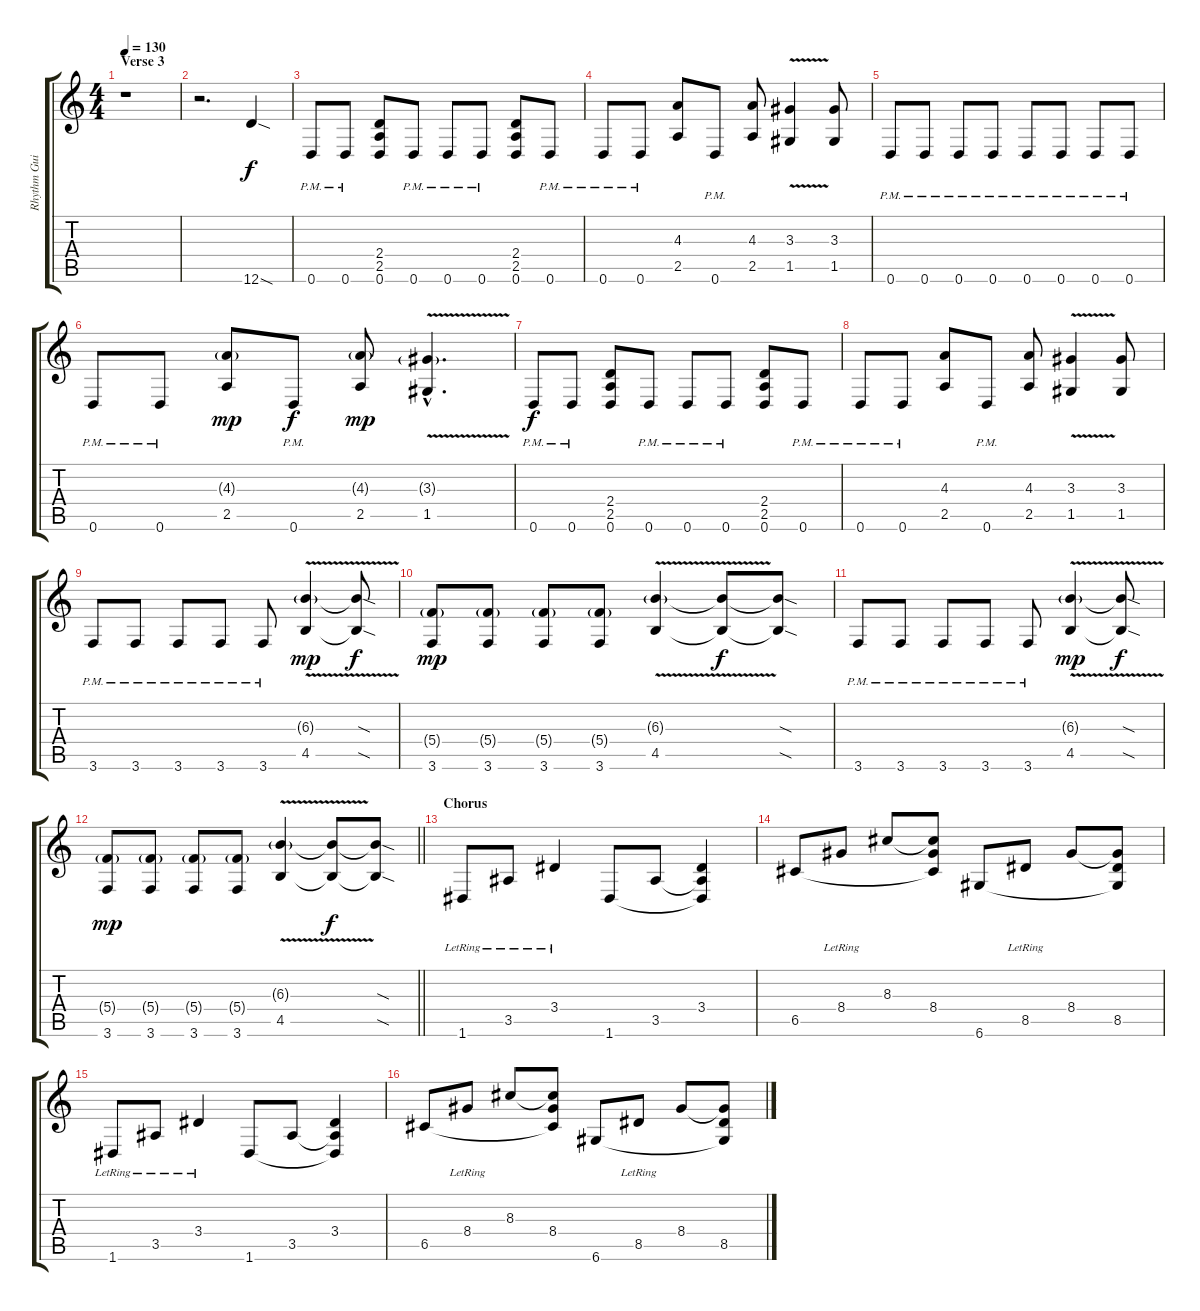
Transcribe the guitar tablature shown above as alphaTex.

\track ("Rhythm Guitar - Left" "Rhythm Gui") {instrument distortionguitar}
\staff {score tabs}
\tuning (D4 A3 F3 C3 G2 D2) {hide}
\ts (4 4)
\section ("" "Verse 3")
\tempo 130
\clef g2
\ks c
r.1{dy mp} |
r.2{d} 12.6{sod}.4{dy f} |
0.6{pm}.8 0.6{pm}.8 (2.4 2.5 0.6).8 0.6{pm}.8 0.6{pm}.8 0.6{pm}.8 (2.4 2.5 0.6).8 0.6{pm}.8 |
0.6{pm}.8 0.6{pm}.8 (4.3 2.5).8 0.6{pm}.8 (4.3 2.5).8 (3.3 1.5{v}).4 (3.3 1.5).8 |
0.6{pm}.8 0.6{pm}.8 0.6{pm}.8 0.6{pm}.8 0.6{pm}.8 0.6{pm}.8 0.6{pm}.8 0.6{pm}.8 |
0.6{pm}.8 0.6{pm}.8 (4.3{g} 2.5).8{dy mp} 0.6{pm}.8{dy f} (4.3{g} 2.5).8{dy mp} (3.3{g hac} 1.5{v hac}).4{d} |
0.6{pm}.8{dy f} 0.6{pm}.8 (2.4 2.5 0.6).8 0.6{pm}.8 0.6{pm}.8 0.6{pm}.8 (2.4 2.5 0.6).8 0.6{pm}.8 |
0.6{pm}.8 0.6{pm}.8 (4.3 2.5).8 0.6{pm}.8 (4.3 2.5).8 (3.3 1.5{v}).4 (3.3 1.5).8 |
3.6{pm}.8 3.6{pm}.8 3.6{pm}.8 3.6{pm}.8 3.6{pm}.8 (6.3{g} 4.5{v}).4{dy mp} (6.3{sod t} 4.5{sod t}).8{dy f} |
(5.4{g} 3.6).8{dy mp} (5.4{g} 3.6).8 (5.4{g} 3.6).8 (5.4{g} 3.6).8 (6.3{g} 4.5{v}).4 (6.3{t} 4.5{t}).8{dy f} (6.3{sod t} 4.5{sod t}).8 |
3.6{pm}.8 3.6{pm}.8 3.6{pm}.8 3.6{pm}.8 3.6{pm}.8 (6.3{g} 4.5{v}).4{dy mp} (6.3{sod t} 4.5{sod t}).8{dy f} |
\barLineRight lightlight
(5.4{g} 3.6).8{dy mp} (5.4{g} 3.6).8 (5.4{g} 3.6).8 (5.4{g} 3.6).8 (6.3{g} 4.5{v}).4 (6.3{t} 4.5{t}).8{dy f} (6.3{sod t} 4.5{sod t}).8 |
\section ("" "Chorus")
1.6{lr}.8 3.5{lr}.8 3.4{lr}.4 1.6.8 3.5.8 (3.4 3.5{t} 1.6{t}).4 |
6.5.8 8.4{lr}.8 8.3.8 (8.3{t} 8.4 6.5{t}).8 6.6.8 8.5{lr}.8 8.4.8 (8.4{t} 8.5 6.6{t}).8 |
1.6{lr}.8 3.5{lr}.8 3.4{lr}.4 1.6.8 3.5.8 (3.4 3.5{t} 1.6{t}).4 |
6.5.8 8.4{lr}.8 8.3.8 (8.3{t} 8.4 6.5{t}).8 6.6.8 8.5{lr}.8 8.4.8 (8.4{t} 8.5 6.6{t}).8
